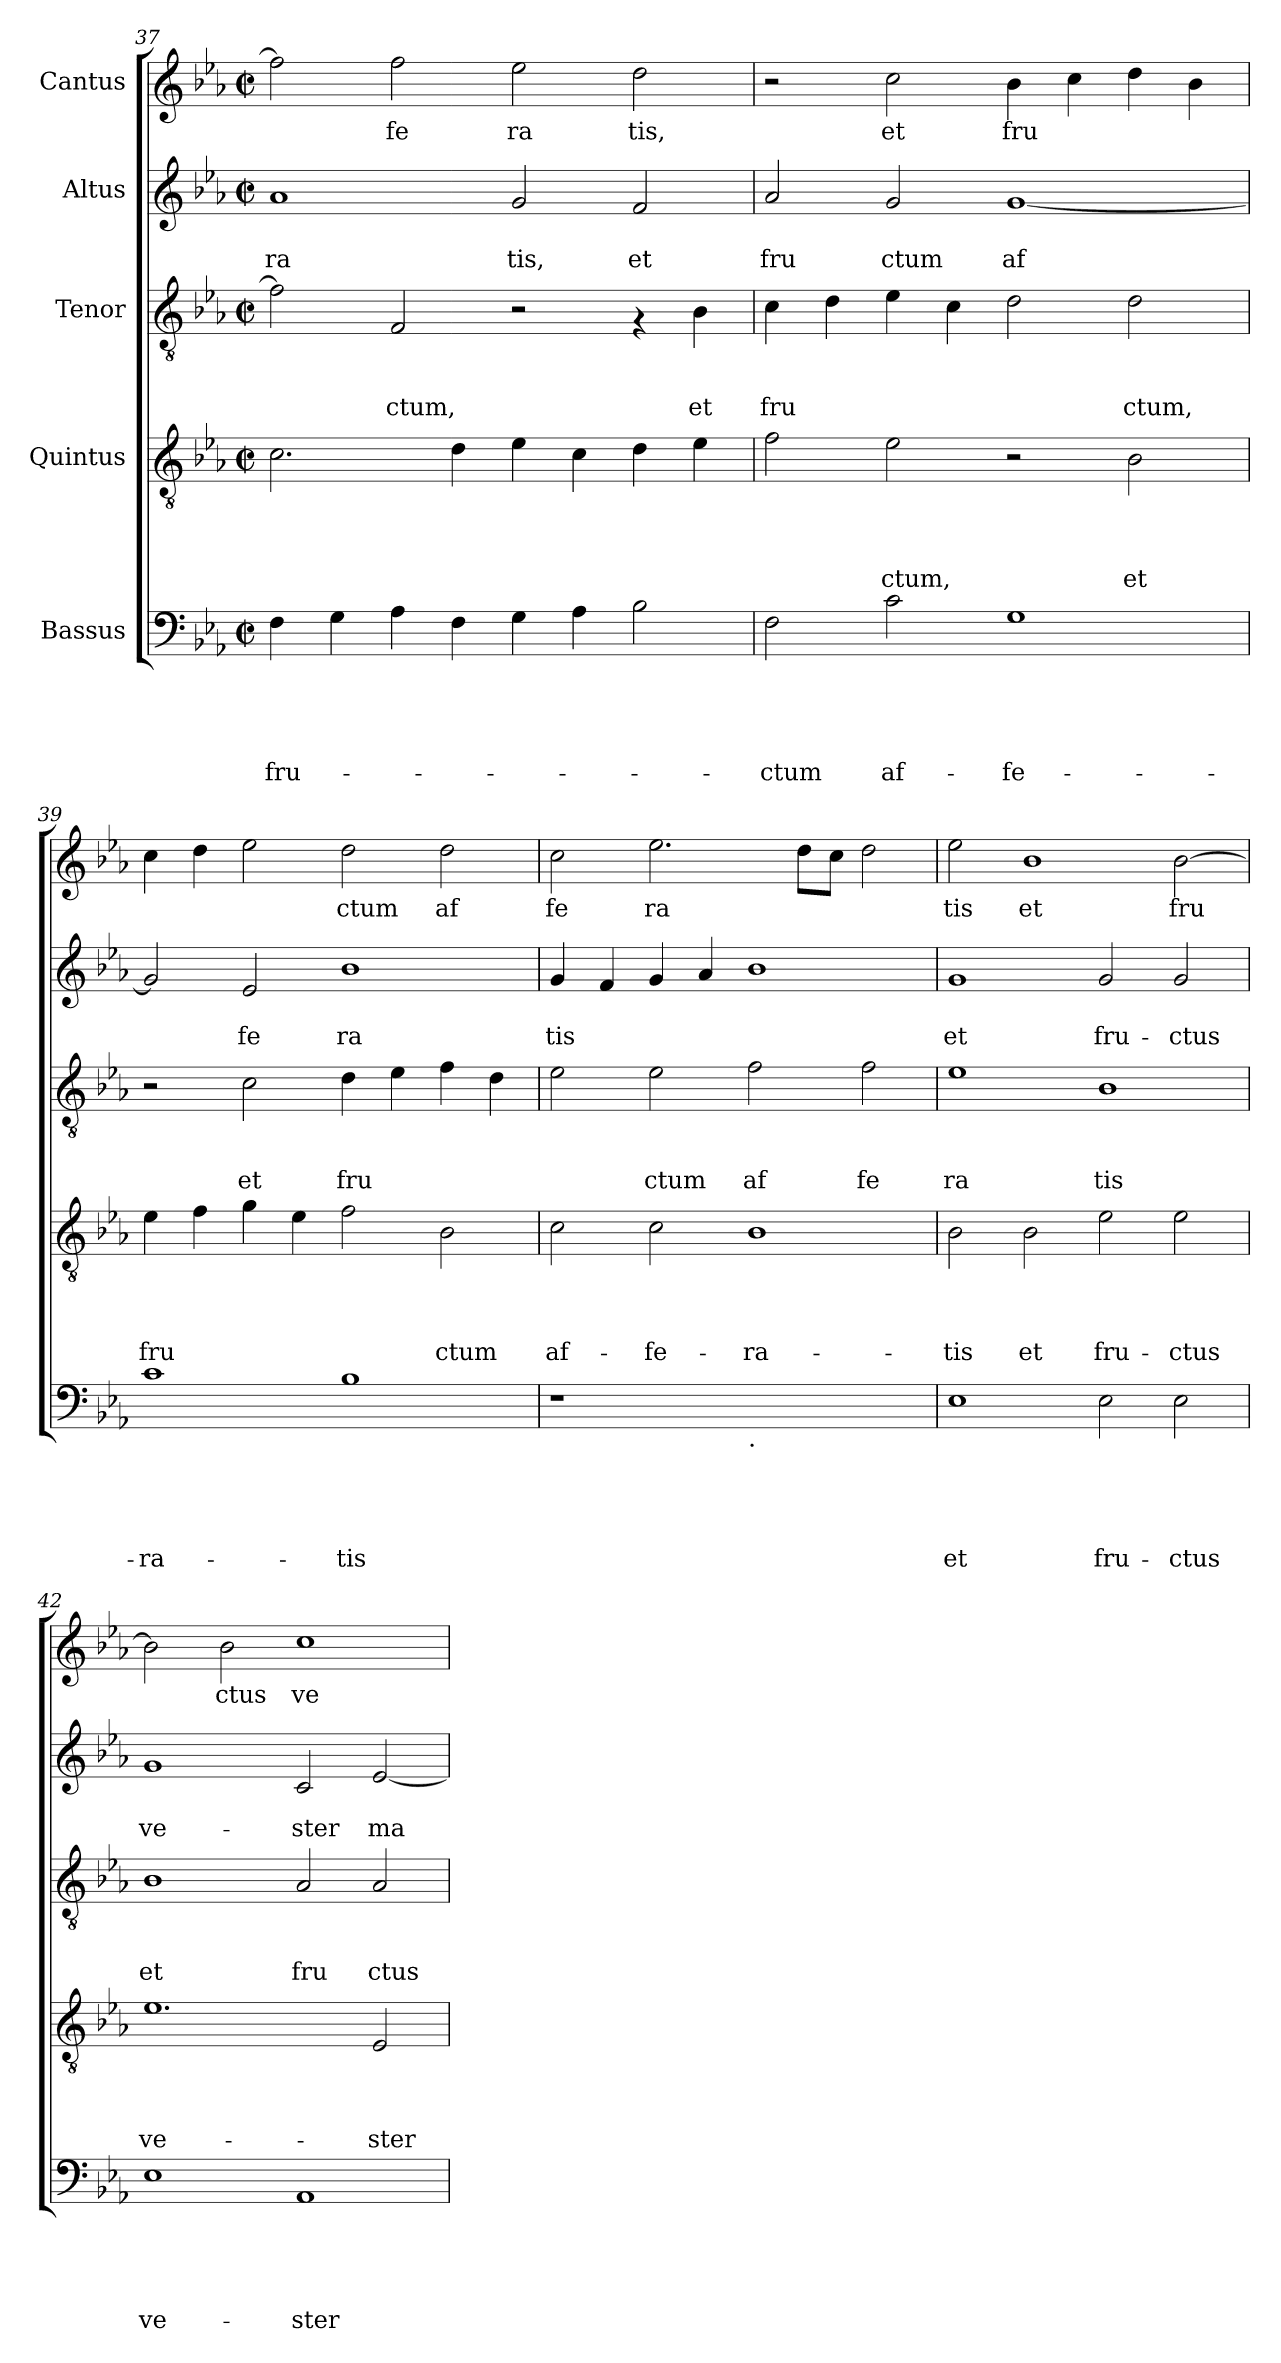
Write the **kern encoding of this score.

**kern	**text	**text	**text	**text	**text	**kern	**text	**text	**text	**text	**kern	**text	**text	**text	**kern	**text	**text	**kern	**text
*part5	*part5	*part5	*part5	*part5	*part5	*part4	*part4	*part4	*part4	*part4	*part3	*part3	*part3	*part3	*part2	*part2	*part2	*part1	*part1
*staff5	*staff5	*staff5	*staff5	*staff5	*staff5	*staff4	*staff4	*staff4	*staff4	*staff4	*staff3	*staff3	*staff3	*staff3	*staff2	*staff2	*staff2	*staff1	*staff1
*I"Bassus	*	*	*	*	*	*I"Quintus	*	*	*	*	*I"Tenor	*	*	*	*I"Altus	*	*	*I"Cantus	*
*clefF4	*	*	*	*	*	*clefGv2	*	*	*	*	*clefGv2	*	*	*	*clefG2	*	*	*clefG2	*
*k[b-e-a-]	*	*	*	*	*	*k[b-e-a-]	*	*	*	*	*k[b-e-a-]	*	*	*	*k[b-e-a-]	*	*	*k[b-e-a-]	*
*E-:	*	*	*	*	*	*E-:	*	*	*	*	*E-:	*	*	*	*E-:	*	*	*E-:	*
*M2/2	*	*	*	*	*	*M2/2	*	*	*	*	*M2/2	*	*	*	*M2/2	*	*	*M2/2	*
*met(c|)	*	*	*	*	*	*met(c|)	*	*	*	*	*met(c|)	*	*	*	*met(c|)	*	*	*met(c|)	*
=37	=37	=37	=37	=37	=37	=37	=37	=37	=37	=37	=37	=37	=37	=37	=37	=37	=37	=37	=37
!	!	!	!	!	!LO:LY:b	!	!	!	!	!	!	!	!	!	!	!	!LO:LY:b	!	!
4F\	.	.	.	.	fru-	2.c\	.	.	.	.	2f\]	.	.	.	1a-	.	ra	2ff\]	.
4G\	.	.	.	.	.	.	.	.	.	.	.	.	.	.	.	.	.	.	.
!	!	!	!	!	!	!	!	!	!	!	!	!	!	!LO:LY:b	!	!	!	!	!LO:LY:b
4A-\	.	.	.	.	.	.	.	.	.	.	2F/	.	.	ctum,	.	.	.	2ff\	fe
4F\	.	.	.	.	.	4d\	.	.	.	.	.	.	.	.	.	.	.	.	.
!	!	!	!	!	!	!	!	!	!	!	!	!	!	!	!	!	!LO:LY:b	!	!LO:LY:b
4G\	.	.	.	.	.	4e-\	.	.	.	.	2r	.	.	.	2g/	.	tis,	2ee-\	ra
4A-\	.	.	.	.	.	4c\	.	.	.	.	.	.	.	.	.	.	.	.	.
!	!	!	!	!	!	!	!	!	!	!	!	!	!	!	!	!	!LO:LY:b	!	!LO:LY:b
2B-\	.	.	.	.	.	4d\	.	.	.	.	4rF	.	.	.	2f/	.	et	2dd\	tis,
!	!	!	!	!	!	!	!	!	!	!	!	!	!	!LO:LY:b	!	!	!	!	!
.	.	.	.	.	.	4e-\	.	.	.	.	4B-\	.	.	et	.	.	.	.	.
=38	=38	=38	=38	=38	=38	=38	=38	=38	=38	=38	=38	=38	=38	=38	=38	=38	=38	=38	=38
!	!	!	!	!	!LO:LY:b	!	!	!	!	!	!	!	!	!LO:LY:b	!	!	!LO:LY:b	!	!
2F\	.	.	.	.	-ctum	2f\	.	.	.	.	4c\	.	.	fru	2a-/	.	fru	2r	.
.	.	.	.	.	.	.	.	.	.	.	4d\	.	.	.	.	.	.	.	.
!	!	!	!	!	!LO:LY:b	!	!	!	!	!LO:LY:b	!	!	!	!	!	!	!LO:LY:b	!	!LO:LY:b
2c\	.	.	.	.	af-	2e-\	.	.	.	ctum,	4e-\	.	.	.	2g/	.	ctum	2cc\	et
.	.	.	.	.	.	.	.	.	.	.	4c\	.	.	.	.	.	.	.	.
!	!	!	!	!	!LO:LY:b	!	!	!	!	!	!	!	!	!	!	!	!LO:LY:b	!	!LO:LY:b
1G	.	.	.	.	-fe-	2r	.	.	.	.	2d\	.	.	.	[<1g	.	af	4b-\	fru
.	.	.	.	.	.	.	.	.	.	.	.	.	.	.	.	.	.	4cc\	.
!	!	!	!	!	!	!	!	!	!	!LO:LY:b	!	!	!	!LO:LY:b	!	!	!	!	!
.	.	.	.	.	.	2B-\	.	.	.	et	2d\	.	.	ctum,	.	.	.	4dd\	.
.	.	.	.	.	.	.	.	.	.	.	.	.	.	.	.	.	.	4b-\	.
=39	=39	=39	=39	=39	=39	=39	=39	=39	=39	=39	=39	=39	=39	=39	=39	=39	=39	=39	=39
!	!	!	!	!	!LO:LY:b	!	!	!	!	!LO:LY:b	!	!	!	!	!	!	!	!	!
1c	.	.	.	.	-ra-	4e-\	.	.	.	fru	2r	.	.	.	2g/]	.	.	4cc\	.
.	.	.	.	.	.	4f\	.	.	.	.	.	.	.	.	.	.	.	4dd\	.
!	!	!	!	!	!	!	!	!	!	!	!	!	!	!LO:LY:b	!	!	!LO:LY:b	!	!
.	.	.	.	.	.	4g\	.	.	.	.	2c\	.	.	et	2e-/	.	fe	2ee-\	.
.	.	.	.	.	.	4e-\	.	.	.	.	.	.	.	.	.	.	.	.	.
!	!	!	!	!	!LO:LY:b	!	!	!	!	!	!	!	!	!LO:LY:b	!	!	!LO:LY:b	!	!LO:LY:b
1B-	.	.	.	.	-tis	2f\	.	.	.	.	4d\	.	.	fru	1b-	.	ra	2dd\	ctum
.	.	.	.	.	.	.	.	.	.	.	4e-\	.	.	.	.	.	.	.	.
!	!	!	!	!	!	!	!	!	!	!LO:LY:b	!	!	!	!	!	!	!	!	!LO:LY:b
.	.	.	.	.	.	2B-\	.	.	.	ctum	4f\	.	.	.	.	.	.	2dd\	af
.	.	.	.	.	.	.	.	.	.	.	4d\	.	.	.	.	.	.	.	.
!!LO:LB:g=z
=40	=40	=40	=40	=40	=40	=40	=40	=40	=40	=40	=40	=40	=40	=40	=40	=40	=40	=40	=40
!	!	!	!	!	!	!	!	!	!	!LO:LY:b	!	!	!	!	!	!	!LO:LY:b	!	!LO:LY:b
1r	.	.	.	.	.	2c\	.	.	.	af-	2e-\	.	.	.	4g/	.	tis	2cc\	fe
.	.	.	.	.	.	.	.	.	.	.	.	.	.	.	4f/	.	.	.	.
!	!	!	!	!	!	!	!	!	!	!LO:LY:b	!	!	!	!LO:LY:b	!	!	!	!	!LO:LY:b
.	.	.	.	.	.	2c\	.	.	.	-fe-	2e-\	.	.	ctum	4g/	.	.	2.ee-\	ra
.	.	.	.	.	.	.	.	.	.	.	.	.	.	.	4a-/	.	.	.	.
!LO:TX:b:t=.	!	!	!	!	!	!	!	!	!	!	!	!	!	!	!	!	!	!	!
!	!	!	!	!	!	!	!	!	!	!LO:LY:b	!	!	!	!LO:LY:b	!	!	!	!	!
1ryy	.	.	.	.	.	1B-	.	.	.	-ra-	2f\	.	.	af	1b-	.	.	.	.
.	.	.	.	.	.	.	.	.	.	.	.	.	.	.	.	.	.	8dd\L	.
.	.	.	.	.	.	.	.	.	.	.	.	.	.	.	.	.	.	8cc\J	.
!	!	!	!	!	!	!	!	!	!	!	!	!	!	!LO:LY:b	!	!	!	!	!
.	.	.	.	.	.	.	.	.	.	.	2f\	.	.	fe	.	.	.	2dd\	.
=41	=41	=41	=41	=41	=41	=41	=41	=41	=41	=41	=41	=41	=41	=41	=41	=41	=41	=41	=41
!	!	!	!	!	!LO:LY:b	!	!	!	!	!LO:LY:b	!	!	!	!LO:LY:b	!	!	!LO:LY:b	!	!LO:LY:b
1E-	.	.	.	.	et	2B-\	.	.	.	-tis	1e-	.	.	ra	1g	.	et	2ee-\	tis
!	!	!	!	!	!	!	!	!	!	!LO:LY:b	!	!	!	!	!	!	!	!	!LO:LY:b
.	.	.	.	.	.	2B-\	.	.	.	et	.	.	.	.	.	.	.	1b-	et
!	!	!	!	!	!LO:LY:b	!	!	!	!	!LO:LY:b	!	!	!	!LO:LY:b	!	!	!LO:LY:b	!	!
2E-\	.	.	.	.	fru-	2e-\	.	.	.	fru-	1B-	.	.	tis	2g/	.	fru-	.	.
!	!	!	!	!	!LO:LY:b	!	!	!	!	!LO:LY:b	!	!	!	!	!	!	!LO:LY:b	!	!LO:LY:b
2E-\	.	.	.	.	-ctus	2e-\	.	.	.	-ctus	.	.	.	.	2g/	.	-ctus	[>2b-\	fru
=42	=42	=42	=42	=42	=42	=42	=42	=42	=42	=42	=42	=42	=42	=42	=42	=42	=42	=42	=42
!	!	!	!	!	!LO:LY:b	!	!	!	!	!LO:LY:b	!	!	!	!LO:LY:b	!	!	!LO:LY:b	!	!
1E-	.	.	.	.	ve-	1.e-	.	.	.	ve-	1B-	.	.	et	1g	.	ve-	2b-\]	.
!	!	!	!	!	!	!	!	!	!	!	!	!	!	!	!	!	!	!	!LO:LY:b
.	.	.	.	.	.	.	.	.	.	.	.	.	.	.	.	.	.	2b-\	ctus
!	!	!	!	!	!LO:LY:b	!	!	!	!	!	!	!	!	!LO:LY:b	!	!	!LO:LY:b	!	!LO:LY:b
1AA-	.	.	.	.	-ster	.	.	.	.	.	2A-/	.	.	fru	2c/	.	-ster	1cc	ve
!	!	!	!	!	!	!	!	!	!	!LO:LY:b	!	!	!	!LO:LY:b	!	!	!LO:LY:b	!	!
.	.	.	.	.	.	2E-/	.	.	.	-ster	2A-/	.	.	ctus	[<2e-/	.	ma-	.	.
=	=	=	=	=	=	=	=	=	=	=	=	=	=	=	=	=	=	=	=
*-	*-	*-	*-	*-	*-	*-	*-	*-	*-	*-	*-	*-	*-	*-	*-	*-	*-	*-	*-
